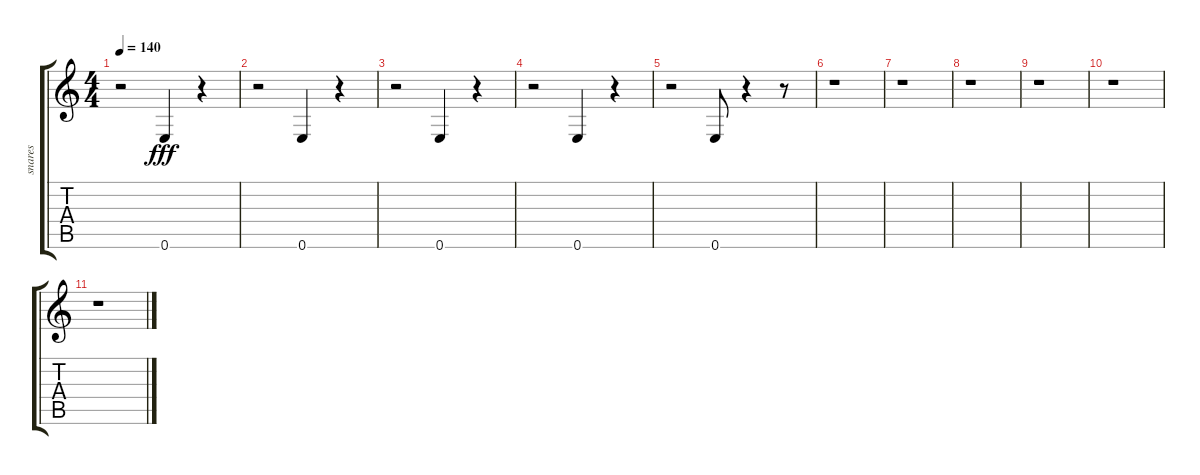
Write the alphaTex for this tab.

\track ("snares" "snares") {instrument acousticguitarsteel}
\staff {score tabs}
\tuning (E4 B3 G3 D3 A2 E2) {hide}
\ts (4 4)
\tempo 140
\clef g2
\ks c
r.2{dy fff} 0.6.4 r.4 |
r.2 0.6.4 r.4 |
r.2 0.6.4 r.4 |
r.2 0.6.4 r.4 |
r.2 0.6.8 r.4 r.8 |
r.1 |
r.1 |
r.1 |
r.1 |
r.1 |
r.1
